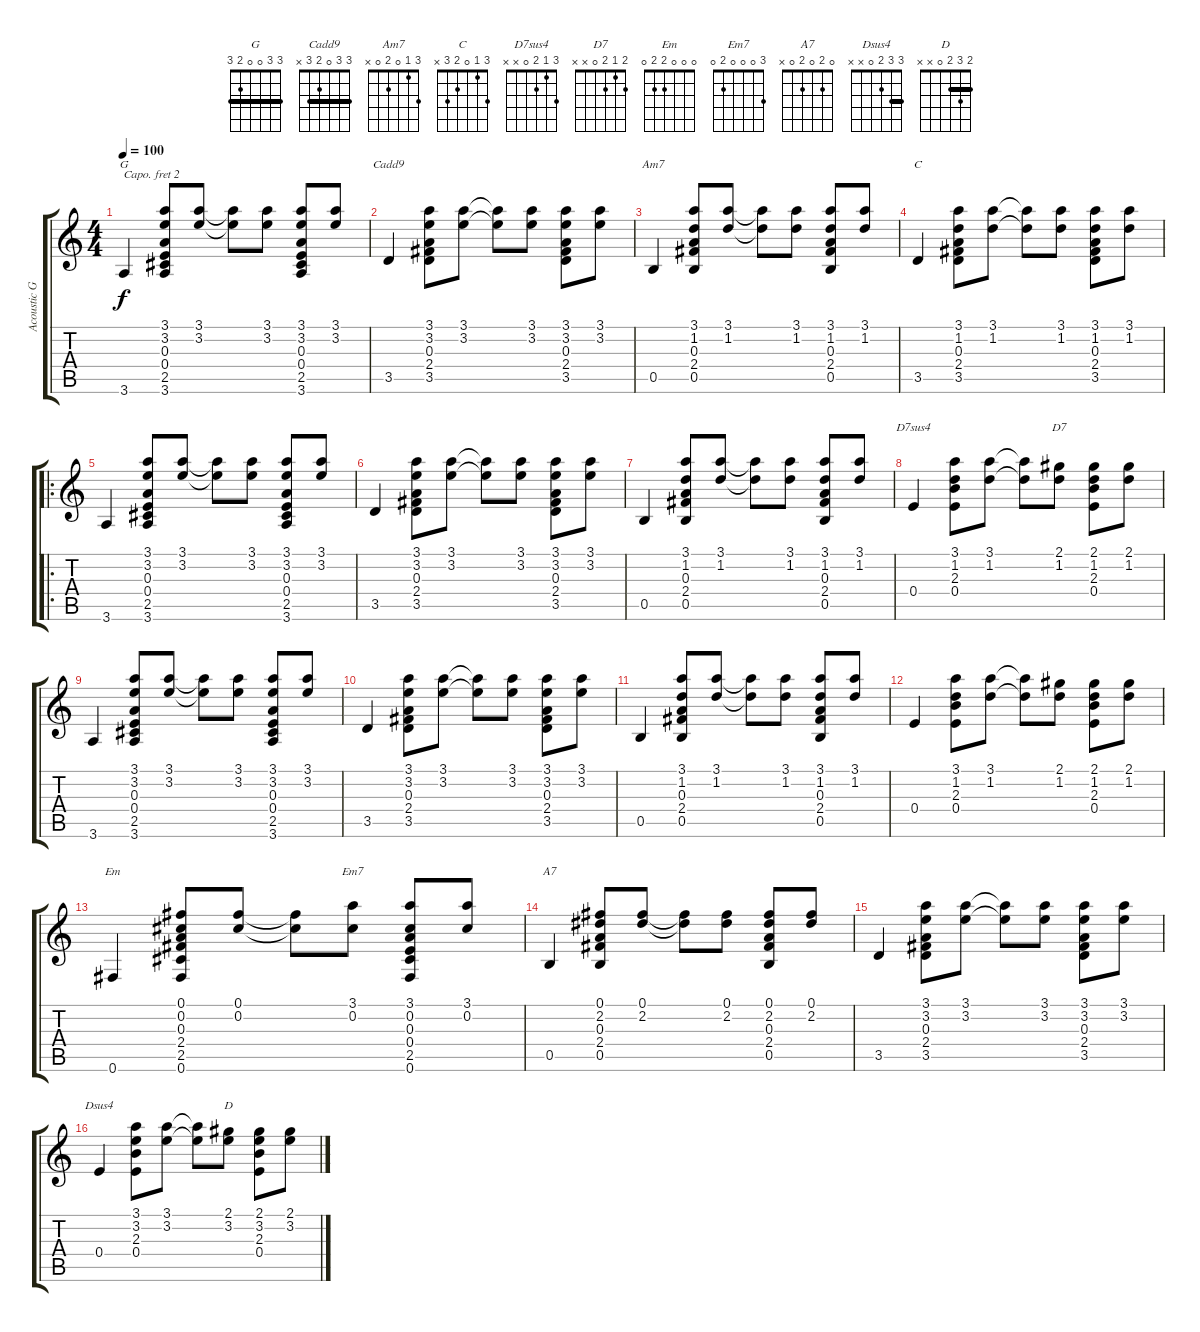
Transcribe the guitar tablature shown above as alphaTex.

\track ("Acoustic Guitar" "Acoustic G") {instrument acousticguitarnylon}
\staff {score tabs}
\capo 2
\tuning (E4 B3 G3 D3 A2 E2) {hide}
\chord ("G" 3 3 0 0 2 3) {barre 3}
\chord ("Cadd9" 3 3 0 2 3 x) {barre 3}
\chord ("Am7" 3 1 0 2 0 x)
\chord ("C" 3 1 0 2 3 x)
\chord ("D7sus4" 3 1 2 0 x x)
\chord ("D7" 2 1 2 0 x x)
\chord ("Em" 0 0 0 2 2 0)
\chord ("Em7" 3 0 0 0 2 0)
\chord ("A7" 0 2 0 2 0 x)
\chord ("Dsus4" 3 3 2 0 x x) {barre 3}
\chord ("D" 2 3 2 0 x x) {barre 2}
\ts (4 4)
\tempo 100
\clef g2
\ks c
3.6.4{ch "G" dy f instrument acousticguitarnylon} (3.1 3.2 0.3 0.4 2.5 3.6).8 (3.1 3.2).8 (3.1{t} 3.2{t}).8 (3.1 3.2).8 (3.1 3.2 0.3 0.4 2.5 3.6).8 (3.1 3.2).8 |
3.5.4{ch "Cadd9"} (3.1 3.2 0.3 2.4 3.5).8 (3.1 3.2).8 (3.1{t} 3.2{t}).8 (3.1 3.2).8 (3.1 3.2 0.3 2.4 3.5).8 (3.1 3.2).8 |
0.5.4{ch "Am7"} (3.1 1.2 0.3 2.4 0.5).8 (3.1 1.2).8 (3.1{t} 1.2{t}).8 (3.1 1.2).8 (3.1 1.2 0.3 2.4 0.5).8 (3.1 1.2).8 |
3.5.4{ch "C"} (3.1 1.2 0.3 2.4 3.5).8 (3.1 1.2).8 (3.1{t} 1.2{t}).8 (3.1 1.2).8 (3.1 1.2 0.3 2.4 3.5).8 (3.1 1.2).8 |
\ro
3.6.4 (3.1 3.2 0.3 0.4 2.5 3.6).8 (3.1 3.2).8 (3.1{t} 3.2{t}).8 (3.1 3.2).8 (3.1 3.2 0.3 0.4 2.5 3.6).8 (3.1 3.2).8 |
3.5.4 (3.1 3.2 0.3 2.4 3.5).8 (3.1 3.2).8 (3.1{t} 3.2{t}).8 (3.1 3.2).8 (3.1 3.2 0.3 2.4 3.5).8 (3.1 3.2).8 |
0.5.4 (3.1 1.2 0.3 2.4 0.5).8 (3.1 1.2).8 (3.1{t} 1.2{t}).8 (3.1 1.2).8 (3.1 1.2 0.3 2.4 0.5).8 (3.1 1.2).8 |
0.4.4{ch "D7sus4"} (3.1 1.2 2.3 0.4).8 (3.1 1.2).8 (3.1{t} 1.2{t}).8 (2.1 1.2).8{ch "D7"} (2.1 1.2 2.3 0.4).8 (2.1 1.2).8 |
3.6.4 (3.1 3.2 0.3 0.4 2.5 3.6).8 (3.1 3.2).8 (3.1{t} 3.2{t}).8 (3.1 3.2).8 (3.1 3.2 0.3 0.4 2.5 3.6).8 (3.1 3.2).8 |
3.5.4 (3.1 3.2 0.3 2.4 3.5).8 (3.1 3.2).8 (3.1{t} 3.2{t}).8 (3.1 3.2).8 (3.1 3.2 0.3 2.4 3.5).8 (3.1 3.2).8 |
0.5.4 (3.1 1.2 0.3 2.4 0.5).8 (3.1 1.2).8 (3.1{t} 1.2{t}).8 (3.1 1.2).8 (3.1 1.2 0.3 2.4 0.5).8 (3.1 1.2).8 |
0.4.4 (3.1 1.2 2.3 0.4).8 (3.1 1.2).8 (3.1{t} 1.2{t}).8 (2.1 1.2).8 (2.1 1.2 2.3 0.4).8 (2.1 1.2).8 |
0.6.4{ch "Em"} (0.1 0.2 0.3 2.4 2.5 0.6).8 (0.1 0.2).8 (0.1{t} 0.2{t}).8 (3.1 0.2).8{ch "Em7"} (3.1 0.2 0.3 0.4 2.5 0.6).8 (3.1 0.2).8 |
0.5.4{ch "A7"} (0.1 2.2 0.3 2.4 0.5).8 (0.1 2.2).8 (0.1{t} 2.2{t}).8 (0.1 2.2).8 (0.1 2.2 0.3 2.4 0.5).8 (0.1 2.2).8 |
3.5.4 (3.1 3.2 0.3 2.4 3.5).8 (3.1 3.2).8 (3.1{t} 3.2{t}).8 (3.1 3.2).8 (3.1 3.2 0.3 2.4 3.5).8 (3.1 3.2).8 |
0.4.4{ch "Dsus4"} (3.1 3.2 2.3 0.4).8 (3.1 3.2).8 (3.1{t} 3.2{t}).8 (2.1 3.2).8{ch "D"} (2.1 3.2 2.3 0.4).8 (2.1 3.2).8
